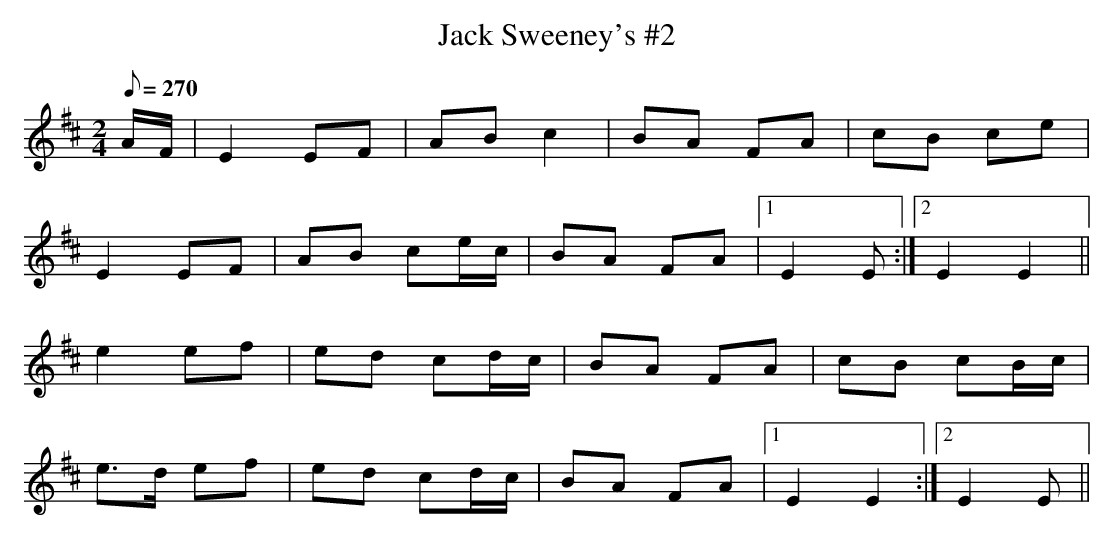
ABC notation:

X:1
T: Jack Sweeney's #2
L: 1/8
M: 2/4
Q: 270
K: Edor
A/F/|E2 EF|AB c2|BA FA|cB ce|
E2 EF|AB ce/c/|BA FA|1 E2 E :|2 E2 E2||
e2 ef|ed cd/c/|BA FA|cB cB/c/|
e>d ef|ed cd/c/|BA FA|1 E2 E2 :|2 E2 E||
